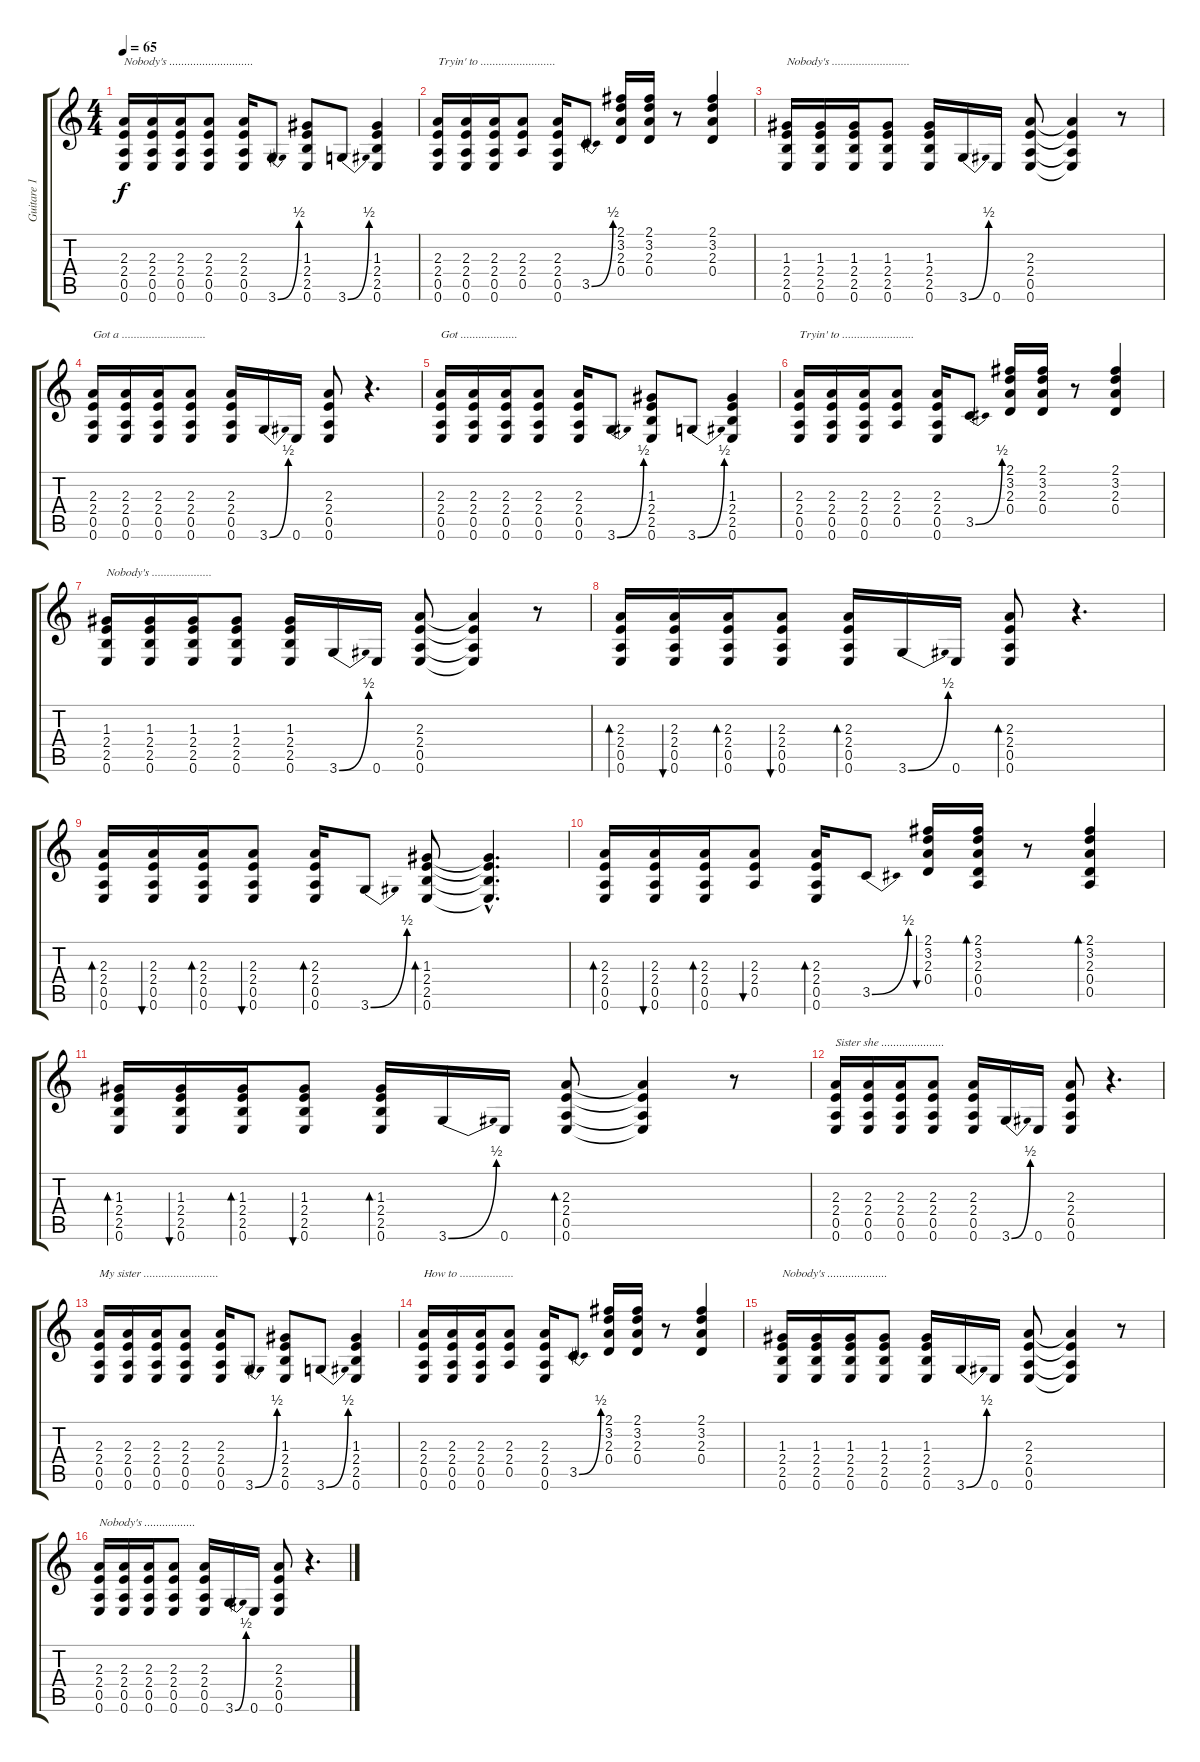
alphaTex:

\track ("Guitare 1" "Guitare 1") {instrument acousticguitarsteel}
\staff {score tabs}
\tuning (E4 B3 G3 D3 A2 E2) {hide}
\ts (4 4)
\tempo 65
\clef g2
\ks c
(2.3 2.4 0.5 0.6).16{txt "Nobody's ............................" dy f} (2.3 2.4 0.5 0.6).16 (2.3 2.4 0.5 0.6).16 (2.3 2.4 0.5 0.6).8 (2.3 2.4 0.5 0.6).16 3.6{be (bend 0 0 60 2)}.8 (1.3 2.4 2.5 0.6).8 3.6{be (bend 0 0 60 2)}.8 (1.3 2.4 2.5 0.6).4 |
(2.3 2.4 0.5 0.6).16{txt "Tryin' to ........................."} (2.3 2.4 0.5 0.6).16 (2.3 2.4 0.5 0.6).16 (2.3 2.4 0.5).8 (2.3 2.4 0.5 0.6).16 3.5{be (bend 0 0 60 2)}.8 (2.1 3.2 2.3 0.4).16 (2.1 3.2 2.3 0.4).16 r.8 (2.1 3.2 2.3 0.4).4 |
(1.3 2.4 2.5 0.6).16{txt "Nobody's .........................."} (1.3 2.4 2.5 0.6).16 (1.3 2.4 2.5 0.6).16 (1.3 2.4 2.5 0.6).8 (1.3 2.4 2.5 0.6).16 3.6{be (bend 0 0 60 2)}.16 0.6.16 (2.3 2.4 0.5 0.6).8 (2.3{t} 2.4{t} 0.5{t} 0.6{t}).4 r.8 |
(2.3 2.4 0.5 0.6).16{txt "Got a ............................"} (2.3 2.4 0.5 0.6).16 (2.3 2.4 0.5 0.6).16 (2.3 2.4 0.5 0.6).8 (2.3 2.4 0.5 0.6).16 3.6{be (bend 0 0 60 2)}.16 0.6.16 (2.3 2.4 0.5 0.6).8 r.4{d} |
(2.3 2.4 0.5 0.6).16{txt "Got ..................."} (2.3 2.4 0.5 0.6).16 (2.3 2.4 0.5 0.6).16 (2.3 2.4 0.5 0.6).8 (2.3 2.4 0.5 0.6).16 3.6{be (bend 0 0 60 2)}.8 (1.3 2.4 2.5 0.6).8 3.6{be (bend 0 0 60 2)}.8 (1.3 2.4 2.5 0.6).4 |
(2.3 2.4 0.5 0.6).16{txt "Tryin' to ........................"} (2.3 2.4 0.5 0.6).16 (2.3 2.4 0.5 0.6).16 (2.3 2.4 0.5).8 (2.3 2.4 0.5 0.6).16 3.5{be (bend 0 0 60 2)}.8 (2.1 3.2 2.3 0.4).16 (2.1 3.2 2.3 0.4).16 r.8 (2.1 3.2 2.3 0.4).4 |
(1.3 2.4 2.5 0.6).16{txt "Nobody's ...................."} (1.3 2.4 2.5 0.6).16 (1.3 2.4 2.5 0.6).16 (1.3 2.4 2.5 0.6).8 (1.3 2.4 2.5 0.6).16 3.6{be (bend 0 0 60 2)}.16 0.6.16 (2.3 2.4 0.5 0.6).8 (2.3{t} 2.4{t} 0.5{t} 0.6{t}).4 r.8 |
(2.3 2.4 0.5 0.6).16{bd 60} (2.3 2.4 0.5 0.6).16{bu 60} (2.3 2.4 0.5 0.6).16{bd 60} (2.3 2.4 0.5 0.6).8{bu 60} (2.3 2.4 0.5 0.6).16{bd 60} 3.6{be (bend 0 0 60 2)}.16 0.6.16 (2.3 2.4 0.5 0.6).8{bd 60} r.4{d} |
(2.3 2.4 0.5 0.6).16{bd 60} (2.3 2.4 0.5 0.6).16{bu 60} (2.3 2.4 0.5 0.6).16{bd 60} (2.3 2.4 0.5 0.6).8{bu 60} (2.3 2.4 0.5 0.6).16{bd 60} 3.6{be (bend 0 0 60 2)}.8 (1.3 2.4 2.5 0.6).8{bd 60} (1.3{hac t} 2.4{hac t} 2.5{hac t} 0.6{hac t}).4{d} |
(2.3 2.4 0.5 0.6).16{bd 60} (2.3 2.4 0.5 0.6).16{bu 60} (2.3 2.4 0.5 0.6).16{bd 60} (2.3 2.4 0.5).8{bu 60} (2.3 2.4 0.5 0.6).16{bd 60} 3.5{be (bend 0 0 60 2)}.8 (2.1 3.2 2.3 0.4).16{bu 60} (2.1 3.2 2.3 0.4 0.5).16{bd 60} r.8 (2.1 3.2 2.3 0.4 0.5).4{bd 60} |
(1.3 2.4 2.5 0.6).16{bd 60} (1.3 2.4 2.5 0.6).16{bu 60} (1.3 2.4 2.5 0.6).16{bd 60} (1.3 2.4 2.5 0.6).8{bu 60} (1.3 2.4 2.5 0.6).16{bd 60} 3.6{be (bend 0 0 60 2)}.16 0.6.16 (2.3 2.4 0.5 0.6).8{bd 60} (2.3{t} 2.4{t} 0.5{t} 0.6{t}).4 r.8 |
(2.3 2.4 0.5 0.6).16{txt "Sister she ....................."} (2.3 2.4 0.5 0.6).16 (2.3 2.4 0.5 0.6).16 (2.3 2.4 0.5 0.6).8 (2.3 2.4 0.5 0.6).16 3.6{be (bend 0 0 60 2)}.16 0.6.16 (2.3 2.4 0.5 0.6).8 r.4{d} |
(2.3 2.4 0.5 0.6).16{txt "My sister ........................."} (2.3 2.4 0.5 0.6).16 (2.3 2.4 0.5 0.6).16 (2.3 2.4 0.5 0.6).8 (2.3 2.4 0.5 0.6).16 3.6{be (bend 0 0 60 2)}.8 (1.3 2.4 2.5 0.6).8 3.6{be (bend 0 0 60 2)}.8 (1.3 2.4 2.5 0.6).4 |
(2.3 2.4 0.5 0.6).16{txt "How to .................."} (2.3 2.4 0.5 0.6).16 (2.3 2.4 0.5 0.6).16 (2.3 2.4 0.5).8 (2.3 2.4 0.5 0.6).16 3.5{be (bend 0 0 60 2)}.8 (2.1 3.2 2.3 0.4).16 (2.1 3.2 2.3 0.4).16 r.8 (2.1 3.2 2.3 0.4).4 |
(1.3 2.4 2.5 0.6).16{txt "Nobody's ...................."} (1.3 2.4 2.5 0.6).16 (1.3 2.4 2.5 0.6).16 (1.3 2.4 2.5 0.6).8 (1.3 2.4 2.5 0.6).16 3.6{be (bend 0 0 60 2)}.16 0.6.16 (2.3 2.4 0.5 0.6).8 (2.3{t} 2.4{t} 0.5{t} 0.6{t}).4 r.8 |
(2.3 2.4 0.5 0.6).16{txt "Nobody's ................."} (2.3 2.4 0.5 0.6).16 (2.3 2.4 0.5 0.6).16 (2.3 2.4 0.5 0.6).8 (2.3 2.4 0.5 0.6).16 3.6{be (bend 0 0 60 2)}.16 0.6.16 (2.3 2.4 0.5 0.6).8 r.4{d}
